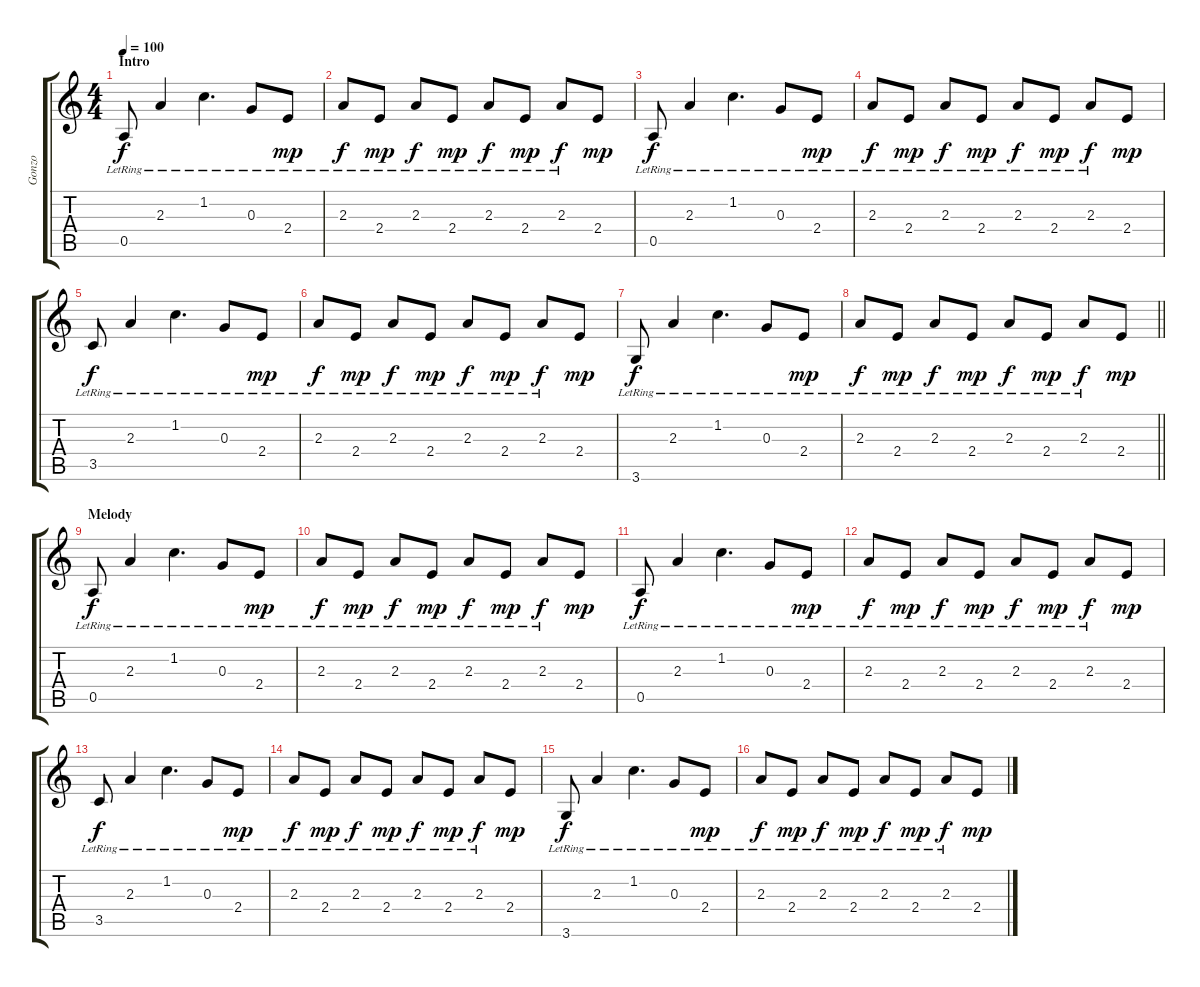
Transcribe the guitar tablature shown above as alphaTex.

\track ("Gonzo" "Gonzo") {instrument acousticguitarsteel}
\staff {score tabs}
\tuning (E4 B3 G3 D3 A2 E2) {hide}
\ts (4 4)
\section ("" "Intro")
\tempo 100
\clef g2
\ks c
0.5{lr}.8{dy f volume 9 instrument acousticguitarsteel} 2.3{lr}.4 1.2{lr}.4{d} 0.3{lr}.8 2.4{lr}.8{dy mp} |
2.3{lr}.8{dy f} 2.4{lr}.8{dy mp} 2.3{lr}.8{dy f} 2.4{lr}.8{dy mp} 2.3{lr}.8{dy f} 2.4{lr}.8{dy mp} 2.3{lr}.8{dy f} 2.4.8{dy mp} |
0.5{lr}.8{dy f} 2.3{lr}.4 1.2{lr}.4{d} 0.3{lr}.8 2.4{lr}.8{dy mp} |
2.3{lr}.8{dy f} 2.4{lr}.8{dy mp} 2.3{lr}.8{dy f} 2.4{lr}.8{dy mp} 2.3{lr}.8{dy f} 2.4{lr}.8{dy mp} 2.3{lr}.8{dy f} 2.4.8{dy mp} |
3.5{lr}.8{dy f} 2.3{lr}.4 1.2{lr}.4{d} 0.3{lr}.8 2.4{lr}.8{dy mp} |
2.3{lr}.8{dy f} 2.4{lr}.8{dy mp} 2.3{lr}.8{dy f} 2.4{lr}.8{dy mp} 2.3{lr}.8{dy f} 2.4{lr}.8{dy mp} 2.3{lr}.8{dy f} 2.4.8{dy mp} |
3.6{lr}.8{dy f} 2.3{lr}.4 1.2{lr}.4{d} 0.3{lr}.8 2.4{lr}.8{dy mp} |
\barLineRight lightlight
2.3{lr}.8{dy f} 2.4{lr}.8{dy mp} 2.3{lr}.8{dy f} 2.4{lr}.8{dy mp} 2.3{lr}.8{dy f} 2.4{lr}.8{dy mp} 2.3{lr}.8{dy f} 2.4.8{dy mp} |
\section ("" "Melody")
0.5{lr}.8{dy f} 2.3{lr}.4 1.2{lr}.4{d} 0.3{lr}.8 2.4{lr}.8{dy mp} |
2.3{lr}.8{dy f} 2.4{lr}.8{dy mp} 2.3{lr}.8{dy f} 2.4{lr}.8{dy mp} 2.3{lr}.8{dy f} 2.4{lr}.8{dy mp} 2.3{lr}.8{dy f} 2.4.8{dy mp} |
0.5{lr}.8{dy f} 2.3{lr}.4 1.2{lr}.4{d} 0.3{lr}.8 2.4{lr}.8{dy mp} |
2.3{lr}.8{dy f} 2.4{lr}.8{dy mp} 2.3{lr}.8{dy f} 2.4{lr}.8{dy mp} 2.3{lr}.8{dy f} 2.4{lr}.8{dy mp} 2.3{lr}.8{dy f} 2.4.8{dy mp} |
3.5{lr}.8{dy f} 2.3{lr}.4 1.2{lr}.4{d} 0.3{lr}.8 2.4{lr}.8{dy mp} |
2.3{lr}.8{dy f} 2.4{lr}.8{dy mp} 2.3{lr}.8{dy f} 2.4{lr}.8{dy mp} 2.3{lr}.8{dy f} 2.4{lr}.8{dy mp} 2.3{lr}.8{dy f} 2.4.8{dy mp} |
3.6{lr}.8{dy f} 2.3{lr}.4 1.2{lr}.4{d} 0.3{lr}.8 2.4{lr}.8{dy mp} |
2.3{lr}.8{dy f} 2.4{lr}.8{dy mp} 2.3{lr}.8{dy f} 2.4{lr}.8{dy mp} 2.3{lr}.8{dy f} 2.4{lr}.8{dy mp} 2.3{lr}.8{dy f} 2.4.8{dy mp}
